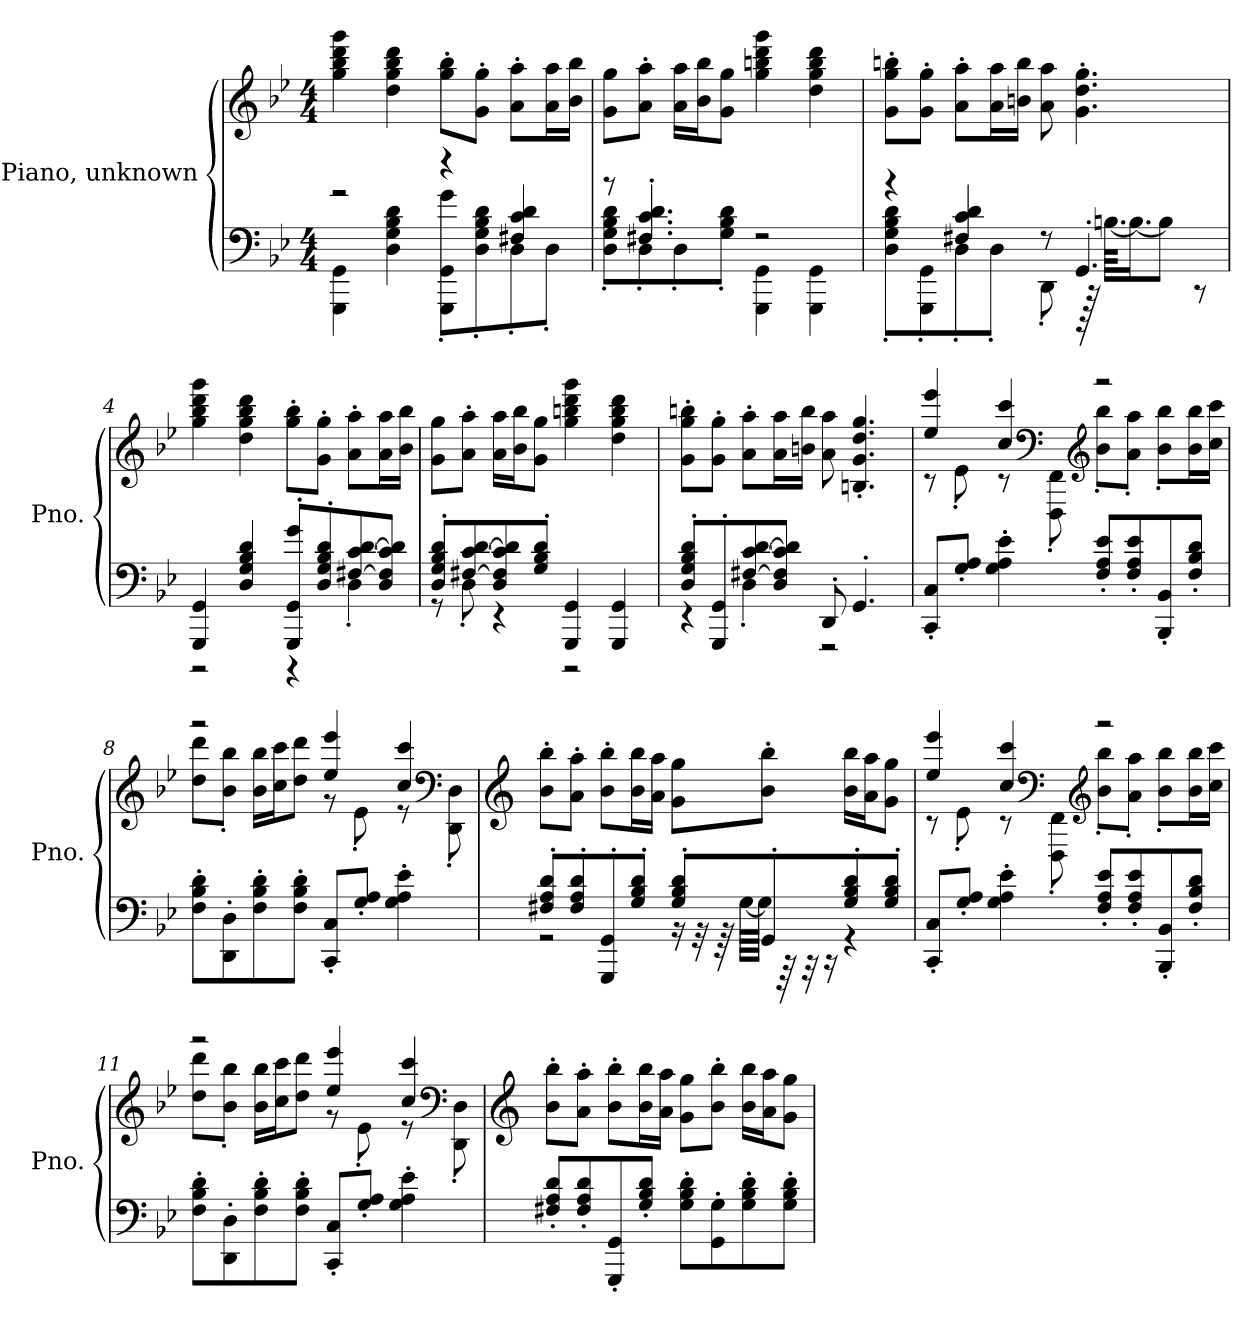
**kern	**kern
*part1	*part1
*staff2	*staff1
*I"Piano, unknown	*
*I'Pno.	*
*clefF4	*clefG2
*k[b-e-]	*k[b-e-]
*M4/4	*M4/4
*MM120	*MM120
=1	=1
*^	*
2r	4GGG\ 4GG\	4gg\ 4bb-\ 4ddd\ 4ggg\
.	4D\ 4G\ 4B-\ 4d\	4dd\ 4gg\ 4bb-\ 4ddd\
4r	8GGG\' 8GG\' 8g\'L	8gg\' 8bb-\'L
.	8D\' 8G\' 8B-\' 8d\'	8g\' 8gg\'J
4F#X/ 4c/ 4d/	8D'\	8a\' 8aa\'L
.	8D'\J	16a\ 16aa\L
.	.	16b-\ 16bb-\JJ
=2	=2	=2
8r	8D\' 8G\' 8B-\' 8d\'L	8g\ 8gg\L
4.F#X/' 4.c/' 4.d/'	8D'\	8a\' 8aa\'J
.	8D'\	16a\ 16aa\LL
.	.	16b-\ 16bb-\J
.	8G\' 8B-\' 8d\'J	8g\ 8gg\J
2r	4GGG\ 4GG\	4gg\ 4bbn\ 4ddd\ 4ggg\
.	4GGG\ 4GG\	4dd\ 4gg\ 4bb\ 4ddd\
=3	=3	=3
4r	8D\' 8G\' 8B-\' 8d\'L	8g\' 8gg\' 8bbn\'L
.	8GGG\' 8GG\'	8g\' 8gg\'J
4F#X/ 4c/ 4d/	8D'\	8a\' 8aa\'L
.	8D'\J	16a\ 16aa\L
.	.	16bn\ 16bb\JJ
8r	8DD'\	8a\ 8aa\
4.GG'/	128r	4.g\' 4.dd\' 4.gg\'
.	[64.Bn\KKLL	.
.	16.B\J_	.
.	8B\J]	.
.	8r	.
!!LO:LB:g=z
=4	=4	=4
4GGG/ 4GG/	2r	4gg\ 4bb-\ 4ddd\ 4ggg\
4D/ 4G/ 4B-/ 4d/	.	4dd\ 4gg\ 4bb-\ 4ddd\
8GGG/' 8GG/' 8g/'L	4r	8gg\' 8bb-\'L
8D/' 8G/' 8B-/' 8d/'	.	8g\' 8gg\'J
[8F#X/ [8c/ [8d/	4D'\	8a\' 8aa\'L
8D/ 8F#/] 8c/] 8d/]J	.	16a\ 16aa\L
.	.	16b-\ 16bb-\JJ
=5	=5	=5
8D/' 8G/' 8B-/' 8d/'L	8r	8g\ 8gg\L
[8F#X/ [8c/ [8d/	8D'\	8a\' 8aa\'J
8D/ 8F#/] 8c/] 8d/]	4r	16a\ 16aa\LL
.	.	16b-\ 16bb-\J
8G/' 8B-/' 8d/'J	.	8g\ 8gg\J
4GGG/ 4GG/	2r	4gg\ 4bbn\ 4ddd\ 4ggg\
4GGG/ 4GG/	.	4dd\ 4gg\ 4bb\ 4ddd\
=6	=6	=6
8D/' 8G/' 8B-/' 8d/'L	4r	8g\' 8gg\' 8bbn\'L
8GGG/' 8GG/'	.	8g\' 8gg\'J
[8F#X/ [8c/ [8d/	4D'\	8a\' 8aa\'L
8D/ 8F#/] 8c/] 8d/]J	.	16a\ 16aa\L
.	.	16bn\ 16bb\JJ
8DD'/	2r	8a\ 8aa\
4.GG'/	.	4.Bn/' 4.g/' 4.dd/' 4.gg/'
*v	*v	*
!!LO:LB:g=z
=7	=7
*	*^
8CC/' 8C/'L	4ee-/ 4eee-/	8r
8G/' 8A/'J	.	8e-'\
4G\' 4A\' 4e-\'	4cc/ 4ccc/	8r
*	*clefF4	*
.	.	8FFF\' 8FF\'
*	*clefG2	*
8F/' 8A/' 8e-/'L	2r	8b-\' 8bb-\'L
8F/' 8A/' 8e-/'	.	8a\' 8aa\'J
8BBB-/' 8BB-/'	.	8b-\' 8bb-\'L
8F/' 8B-/' 8d/'J	.	16b-\ 16bb-\L
.	.	16cc\ 16ccc\JJ
=8	=8	=8
8F\' 8B-\' 8d\'L	2r	8dd\ 8ddd\L
8DD\' 8D\'	.	8b-\' 8bb-\'J
8F\' 8B-\' 8d\'	.	16b-\ 16bb-\LL
.	.	16cc\ 16ccc\J
8F\' 8B-\' 8d\'J	.	8dd\ 8ddd\J
8CC/' 8C/'L	4ee-/ 4eee-/	8r
8G/' 8A/'J	.	8e-'\
4G\' 4A\' 4e-\'	4cc/ 4ccc/	8r
*	*clefF4	*
.	.	8DD\' 8D\'
*	*v	*v
!!LO:LB:g=z
=9	=9
*	*clefG2
*^	*
8F#X/' 8A/' 8d/'L	2r	8b-\' 8bb-\'L
8F#/' 8A/' 8d/'	.	8a\' 8aa\'J
8GGG/' 8GG/'	.	8b-\' 8bb-\'L
8G/' 8B-/' 8d/'J	.	16b-\ 16bb-\L
.	.	16a\ 16aa\JJ
8G/' 8B-/' 8d/'L	16r	8g\ 8gg\L
.	32r	.
.	64r	.
.	[64G\LLLL	.
8GG'/	64G\JJJJ]	8b-\' 8bb-\'J
.	64r	.
.	32r	.
.	16r	.
8G/' 8B-/' 8d/'	4r	16b-\ 16bb-\LL
.	.	16a\ 16aa\J
8G/' 8B-/' 8d/'J	.	8g\ 8gg\J
*v	*v	*
=10	=10
*	*^
8CC/' 8C/'L	4ee-/ 4eee-/	8r
8G/' 8A/'J	.	8e-'\
4G\' 4A\' 4e-\'	4cc/ 4ccc/	8r
*	*clefF4	*
.	.	8FFF\' 8FF\'
*	*clefG2	*
8F/' 8A/' 8e-/'L	2r	8b-\' 8bb-\'L
8F/' 8A/' 8e-/'	.	8a\' 8aa\'J
8BBB-/' 8BB-/'	.	8b-\' 8bb-\'L
8F/' 8B-/' 8d/'J	.	16b-\ 16bb-\L
.	.	16cc\ 16ccc\JJ
!!LO:LB:g=z	!!
=11	=11	=11
8F\' 8B-\' 8d\'L	2r	8dd\ 8ddd\L
8DD\' 8D\'	.	8b-\' 8bb-\'J
8F\' 8B-\' 8d\'	.	16b-\ 16bb-\LL
.	.	16cc\ 16ccc\J
8F\' 8B-\' 8d\'J	.	8dd\ 8ddd\J
8CC/' 8C/'L	4ee-/ 4eee-/	8r
8G/' 8A/'J	.	8e-'\
4G\' 4A\' 4e-\'	4cc/ 4ccc/	8r
*	*clefF4	*
.	.	8DD\' 8D\'
*	*v	*v
=12	=12
*	*clefG2
8F#X/' 8A/' 8d/'L	8b-\' 8bb-\'L
8F#/' 8A/' 8d/'	8a\' 8aa\'J
8GGG/' 8GG/'	8b-\' 8bb-\'L
8G/' 8B-/' 8d/'J	16b-\ 16bb-\L
.	16a\ 16aa\JJ
8G\' 8B-\' 8d\'L	8g\ 8gg\L
8GG\' 8G\'	8b-\' 8bb-\'J
8G\' 8B-\' 8d\'	16b-\ 16bb-\LL
.	16a\ 16aa\J
8G\' 8B-\' 8d\'J	8g\ 8gg\J
=	=
*-	*-
